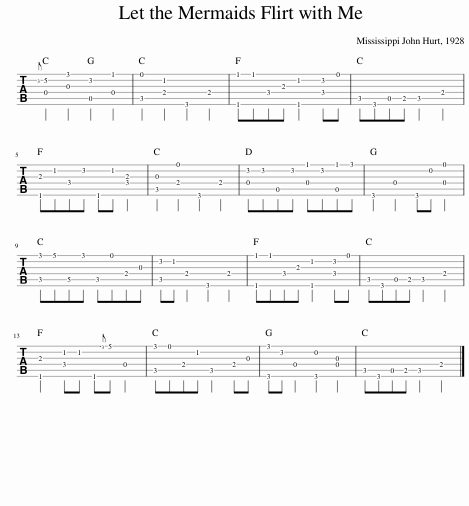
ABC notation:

X:1
L:1/8
M:4/4
I:linebreak $
K:C
V:1 tab stafflines=6 strings=E2,A2,D3,G3,B3,E4
V:1
{!2!D} [!4!D,!2!E]2 [!3!G,!1!G]2 [!5!A,,!2!D]2 [!4!D,!1!F]2 | [!5!C,!1!E]2 [!4!E,!2!C]2 !6!G,,2 !4!E,2 | [!6!F,,!1!F]!1!F!4!F,!3!A, [!6!F,,!2!C]2 [!4!F,!2!D]!1!E | !5!C,!6!G,,!5!A,,!5!B,, !5!C,2 !4!E,2 |$ [!6!F,,!3!A,]!2!C!4!F,!2!D !6!F,,!2!C [!4!F,!3!A,]2 | %5
 [!5!C,!3!G,]2 [!4!E,!1!E]2 !6!G,,2 !4!E,2 | [!4!D,!2!D]!2!D!5!A,,!2!D [!4!D,!1!F]!2!D[!5!A,,!1!F]!1!G | !6!G,,2 !4!D,2 !6!G,,!2!B, [!4!D,!1!E]2 |$ [!5!C,!1!G]!1!A!5!D,!1!G !5!C,!1!E!4!E,!3!G, | [!5!C,!2!D]!2!C !4!E,2 !6!G,,2 !4!E,2 | %10
 [!6!F,,!1!F]!1!F!4!F,!3!A, [!6!F,,!2!C]2 [!4!F,!2!D]!1!E | !5!C,!6!G,,!5!A,,!5!B,, !5!C,2 !4!E,2 |$ [!6!F,,!3!A,]2 [!4!F,!2!C]!2!C !6!F,,{/!1!G}!1!A !4!D,2 | [!5!C,!1!G]!1!E!4!E,!2!C !5!C,2 !4!E,!3!G, | [!6!G,,!1!G]!2!D !4!D,2 [!6!G,,!2!B,]2 [!4!D,!3!G,]2 | %15
 !5!C,!6!G,,!5!A,,!5!B,, !5!C,2 !4!E,2 |] %16
